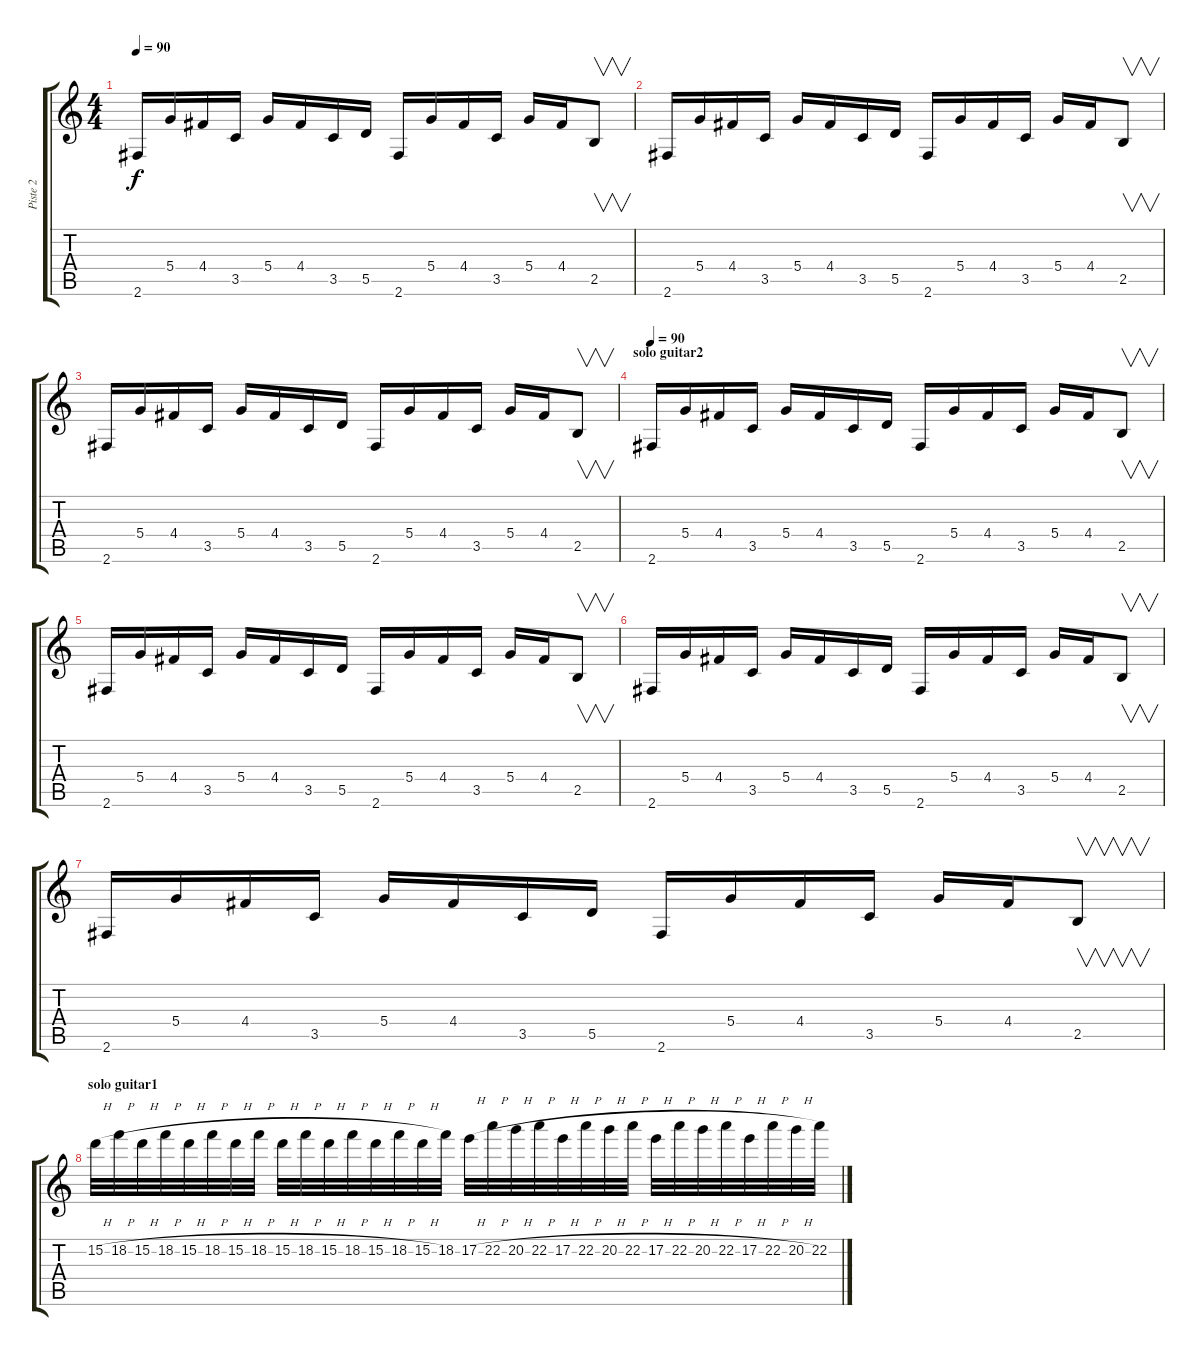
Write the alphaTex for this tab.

\track ("Piste 2" "Piste 2") {instrument distortionguitar}
\staff {score tabs}
\tuning (E4 B3 G3 D3 A2 E2) {hide}
\ts (4 4)
\tempo 90
\clef g2
\ks c
2.6.16{dy f} 5.4.16 4.4.16 3.5.16 5.4.16 4.4.16 3.5.16 5.5.16 2.6.16 5.4.16 4.4.16 3.5.16 5.4.16 4.4.16 2.5.8{v} |
2.6.16 5.4.16 4.4.16 3.5.16 5.4.16 4.4.16 3.5.16 5.5.16 2.6.16 5.4.16 4.4.16 3.5.16 5.4.16 4.4.16 2.5.8{v} |
2.6.16 5.4.16 4.4.16 3.5.16 5.4.16 4.4.16 3.5.16 5.5.16 2.6.16 5.4.16 4.4.16 3.5.16 5.4.16 4.4.16 2.5.8{v} |
\section ("" "solo guitar2")
\tempo 90
2.6.16 5.4.16 4.4.16 3.5.16 5.4.16 4.4.16 3.5.16 5.5.16 2.6.16 5.4.16 4.4.16 3.5.16 5.4.16 4.4.16 2.5.8{v} |
2.6.16 5.4.16 4.4.16 3.5.16 5.4.16 4.4.16 3.5.16 5.5.16 2.6.16 5.4.16 4.4.16 3.5.16 5.4.16 4.4.16 2.5.8{v} |
2.6.16 5.4.16 4.4.16 3.5.16 5.4.16 4.4.16 3.5.16 5.5.16 2.6.16 5.4.16 4.4.16 3.5.16 5.4.16 4.4.16 2.5.8{v} |
2.6.16 5.4.16 4.4.16 3.5.16 5.4.16 4.4.16 3.5.16 5.5.16 2.6.16 5.4.16 4.4.16 3.5.16 5.4.16 4.4.16 2.5.8{v} |
\section ("" "solo guitar1")
15.2{h}.32 18.2{h}.32 15.2{h}.32 18.2{h}.32 15.2{h}.32 18.2{h}.32 15.2{h}.32 18.2{h}.32 15.2{h}.32 18.2{h}.32 15.2{h}.32 18.2{h}.32 15.2{h}.32 18.2{h}.32 15.2{h}.32 18.2.32 17.2{h}.32 22.2{h}.32 20.2{h}.32 22.2{h}.32 17.2{h}.32 22.2{h}.32 20.2{h}.32 22.2{h}.32 17.2{h}.32 22.2{h}.32 20.2{h}.32 22.2{h}.32 17.2{h}.32 22.2{h}.32 20.2{h}.32 22.2.32
